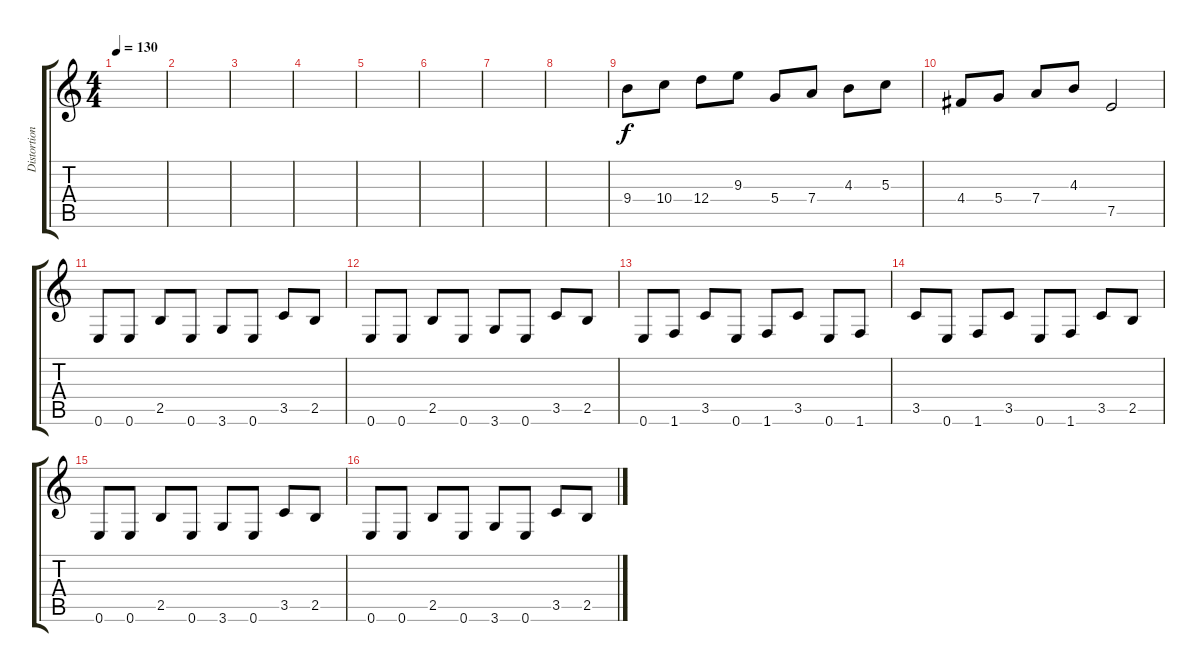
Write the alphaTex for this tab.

\track ("Distortion" "Distortion") {instrument distortionguitar}
\staff {score tabs}
\tuning (E4 B3 G3 D3 A2 E2) {hide}
\ts (4 4)
\tempo 130
\clef g2
\ks c
|
|
|
|
|
|
|
|
9.4.8 10.4.8 12.4.8 9.3.8 5.4.8 7.4.8 4.3.8 5.3.8 |
4.4.8 5.4.8 7.4.8 4.3.8 7.5.2 |
0.6.8 0.6.8 2.5.8 0.6.8 3.6.8 0.6.8 3.5.8 2.5.8 |
0.6.8 0.6.8 2.5.8 0.6.8 3.6.8 0.6.8 3.5.8 2.5.8 |
0.6.8 1.6.8 3.5.8 0.6.8 1.6.8 3.5.8 0.6.8 1.6.8 |
3.5.8 0.6.8 1.6.8 3.5.8 0.6.8 1.6.8 3.5.8 2.5.8 |
0.6.8 0.6.8 2.5.8 0.6.8 3.6.8 0.6.8 3.5.8 2.5.8 |
0.6.8 0.6.8 2.5.8 0.6.8 3.6.8 0.6.8 3.5.8 2.5.8
